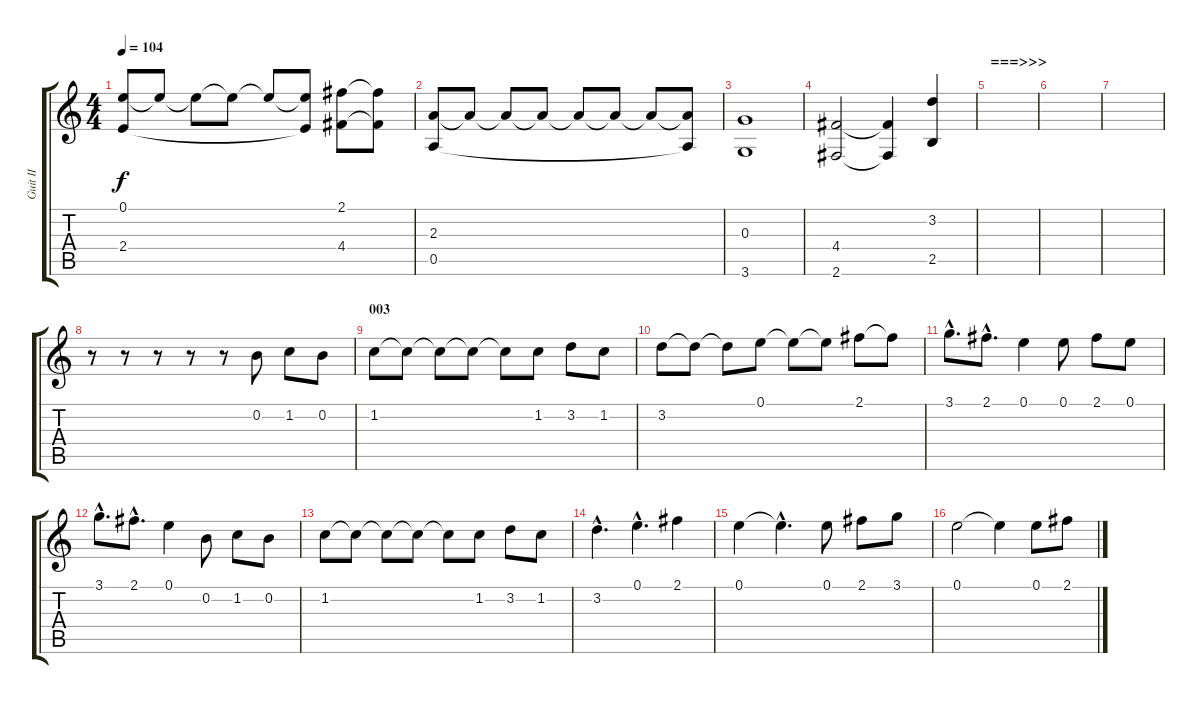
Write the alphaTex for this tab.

\track ("Guit II" "Guit II") {instrument overdrivenguitar}
\staff {score tabs}
\tuning (E4 B3 G3 D3 A2 E2) {hide}
\ts (4 4)
\tempo 104
\clef g2
\ks c
(0.1 2.4).8{dy f} 0.1{t}.8 0.1{t}.8 0.1{t}.8 0.1{t}.8 (0.1{t} 2.4{t}).8 (2.1 4.4).8 (2.1{t} 4.4{t}).8 |
(2.3 0.5).8 2.3{t}.8 2.3{t}.8 2.3{t}.8 2.3{t}.8 2.3{t}.8 2.3{t}.8 (2.3{t} 0.5{t}).8 |
(0.3 3.6).1 |
(4.4 2.6).2 (4.4{t} 2.6{t}).4 (3.2 2.5).4 |
\section ("" "===>>>")
|
|
|
r.8 r.8 r.8 r.8 r.8 0.2.8 1.2.8 0.2.8 |
\section ("" "003")
1.2.8 1.2{t}.8 1.2{t}.8 1.2{t}.8 1.2{t}.8 1.2.8 3.2.8 1.2.8 |
3.2.8 3.2{t}.8 3.2{t}.8 0.1.8 0.1{t}.8 0.1{t}.8 2.1.8 2.1{t}.8 |
3.1{hac}.8{d} 2.1{hac}.8{d} 0.1.4 0.1.8 2.1.8 0.1.8 |
3.1{hac}.8{d} 2.1{hac}.8{d} 0.1.4 0.2.8 1.2.8 0.2.8 |
1.2.8 1.2{t}.8 1.2{t}.8 1.2{t}.8 1.2{t}.8 1.2.8 3.2.8 1.2.8 |
3.2{hac}.4{d} 0.1{hac}.4{d} 2.1.4 |
0.1.4 0.1{hac t}.4{d} 0.1.8 2.1.8 3.1.8 |
0.1.2 0.1{t}.4 0.1.8 2.1.8
